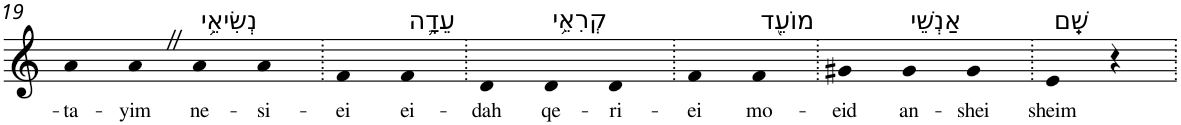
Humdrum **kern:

**kern	**text
*part1	*part1
*staff1	*staff1
*I"Piano	*
*I'Pno	*
!!LO:PB:g=z
*clefG2	*
*k[]	*
=19	=19
!	!LO:LY:b
4a	-ta-
!	!LO:LY:b
4aZ	-yim
!LO:TX:a:t=נְשִׂיאֵ֥י	!
!	!LO:LY:b
4a	ne-
!	!LO:LY:b
4a	-si-
=20.	=20.
!	!LO:LY:b
4f	-ei
!LO:TX:a:t=עֵדָ֛ה	!
!	!LO:LY:b
4f	ei-
=21.	=21.
!	!LO:LY:b
4d	-dah
!LO:TX:a:t=קְרִאֵ֥י	!
!	!LO:LY:b
4d	qe-
!	!LO:LY:b
4d	-ri-
=22.	=22.
!	!LO:LY:b
4f	-ei
!LO:TX:a:t=מוֹעֵ֖ד	!
!	!LO:LY:b
4f	mo-
=23.	=23.
!	!LO:LY:b
4g#X	-eid
!LO:TX:a:t=אַנְשֵׁי	!
!	!LO:LY:b
4g#	an-
!	!LO:LY:b
4g#	-shei
=24.	=24.
!LO:TX:a:t=שֵֽׁם	!
!	!LO:LY:b
4e	sheim
4r	.
=.	=.
*-	*-
